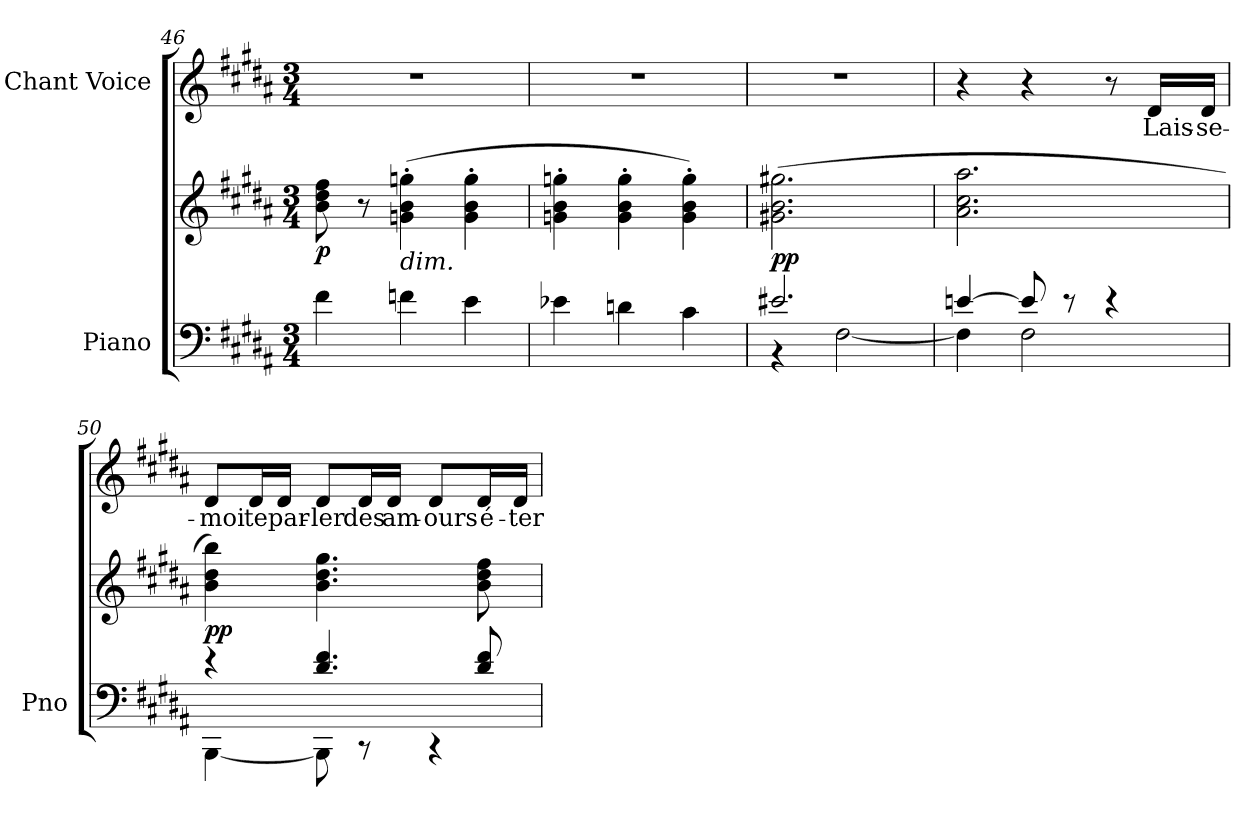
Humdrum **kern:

**kern	**kern	**dynam	**kern	**text	**dynam
*part2	*part2	*part2	*part1	*part1	*part1
*staff3	*staff2	*staff2/3	*staff1	*staff1	*staff1
*I"Piano	*	*	*I"Chant Voice	*	*
*I'Pno	*	*	*	*	*
*clefF4	*clefG2	*	*clefG2	*	*
*k[f#c#g#d#a#]	*k[f#c#g#d#a#]	*	*k[f#c#g#d#a#]	*	*
*M3/4	*M3/4	*	*M3/4	*	*
=46	=46	=46	=46	=46	=46
!	!	!LO:DY:b	!	!	!
4f#\	8b\ 8dd#\ 8ff#\	p	2.r	.	.
.	8r	.	.	.	.
!	!LO:TX:b:i:t=dim.	!	!	!	!
4fn\	(4gn\' 4b\' 4ggn\'	.	.	.	.
4e\	4g\' 4b\' 4gg\'	.	.	.	.
=47	=47	=47	=47	=47	=47
4e-X\	4gn\' 4b\' 4ggn\'	.	2.r	.	.
4dn\	4g\' 4b\' 4gg\'	.	.	.	.
4c#\	4g\' 4b\' 4gg\')	.	.	.	.
=48	=48	=48	=48	=48	=48
*^	*	*	*	*	*
!	!	!	!LO:DY:b	!	!	!
2.e#X/	4r	(2.g#X\ 2.b\ 2.gg#X\	pp	2.r	.	.
.	[2F#\	.	.	.	.	.
=49	=49	=49	=49	=49	=49	=49
[4en/	4F#\]	2.a#\ 2.cc#\ 2.aa#\	.	4r	.	.
8e/]	2F#\	.	.	4r	.	.
8r	.	.	.	.	.	.
4r	.	.	.	8r	.	.
!	!	!	!	!	!	!LO:DY:a
!	!	!	!	!	!	!LO:DY:n=1:a
.	.	.	.	16d#/LL	Lais-	p other-dynamics
.	.	.	.	16d#/JJ	-se-	.
=50	=50	=50	=50	=50	=50	=50
!	!	!	!LO:DY:b	!	!	!
4r	[4BBB\	4b\ 4dd#\ 4bb\)	pp	8d#/L	-moi	.
.	.	.	.	16d#/L	te	.
.	.	.	.	16d#/JJ	par-	.
4.d#/ 4.f#/	8BBB\]	4.b\ 4.dd#\ 4.gg#\	.	8d#/L	-ler	.
.	8r	.	.	16d#/L	des	.
.	.	.	.	16d#/JJ	am-	.
.	4r	.	.	8d#/L	-ours	.
8d#/ 8f#/	.	8b\ 8dd#\ 8ff#\	.	16d#/L	é-	.
.	.	.	.	16d#/JJ	-ter-	.
*v	*v	*	*	*	*	*
=	=	=	=	=	=
*-	*-	*-	*-	*-	*-
